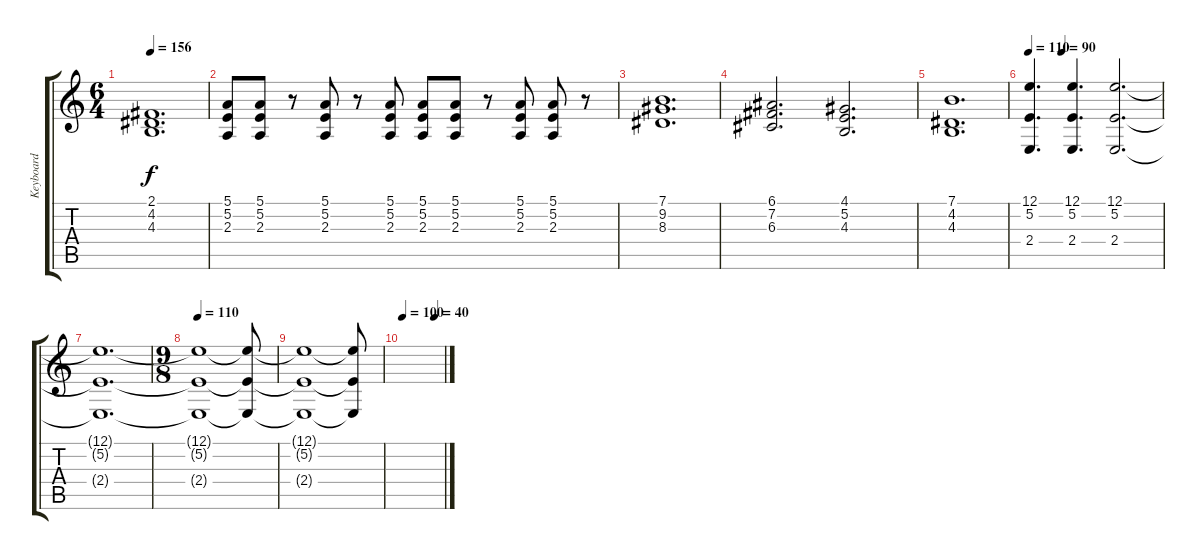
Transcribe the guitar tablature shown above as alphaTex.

\track ("Keyboard" "Keyboard") {instrument violin}
\staff {score tabs}
\tuning (E4 B3 G3 D3 A2 E2) {hide}
\ts (6 4)
\tempo 156
\clef g2
\ks c
(2.1 4.2 4.3).1{d dy f} |
(5.1 5.2 2.3).8 (5.1 5.2 2.3).8 r.8 (5.1 5.2 2.3).8 r.8 (5.1 5.2 2.3).8 (5.1 5.2 2.3).8 (5.1 5.2 2.3).8 r.8 (5.1 5.2 2.3).8 (5.1 5.2 2.3).8 r.8 |
(7.1 9.2 8.3).1{d} |
(6.1 7.2 6.3).2{d} (4.1 5.2 4.3).2{d} |
(7.1 4.2 4.3).1{d} |
\tempo 110
\tempo (90 0.25)
(12.1 5.2 2.4).4{d instrument acousticgrandpiano} (12.1 5.2 2.4).4{d} (12.1 5.2 2.4).2{d} |
(12.1{t} 5.2{t} 2.4{t}).1{d} |
\ts (9 8)
\tempo 110
(12.1{t} 5.2{t} 2.4{t}).1 (12.1{t} 5.2{t} 2.4{t}).8 |
(12.1{t} 5.2{t} 2.4{t}).1 (12.1{t} 5.2{t} 2.4{t}).8 |
\tempo 100
\tempo (40 0.7777777777777778)
